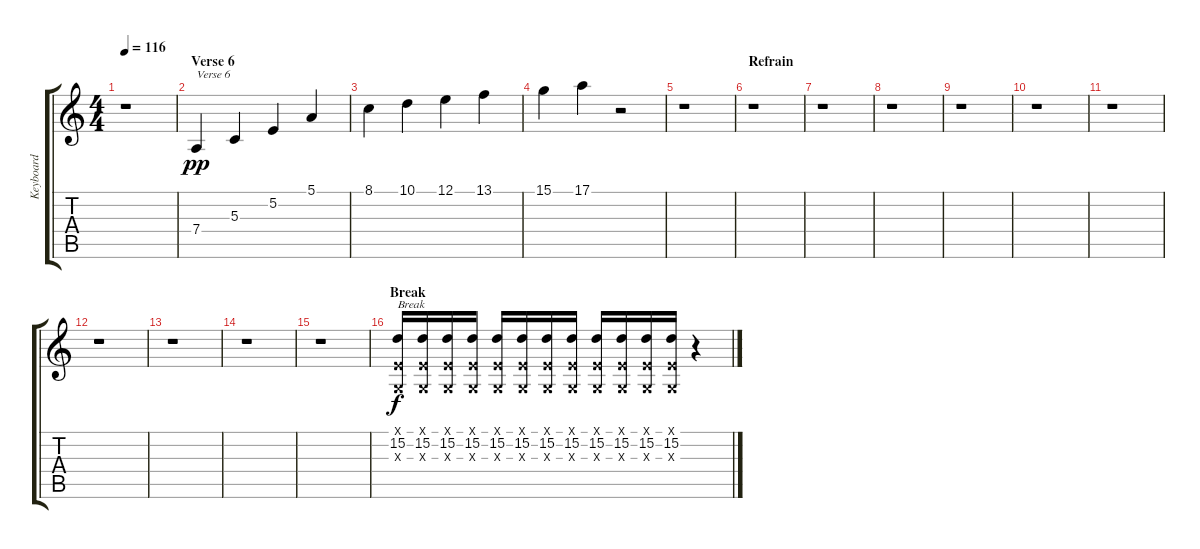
\track ("Keyboard" "Keyboard") {instrument reedorgan}
\staff {score tabs}
\tuning (E4 B3 G3 D3 A2 E2) {hide}
\ts (4 4)
\tempo 116
\clef g2
\ks c
r.1{dy f} |
\section ("" "Verse 6")
7.4.4{txt "Verse 6" dy pp} 5.3.4 5.2.4 5.1.4 |
8.1.4 10.1.4 12.1.4 13.1.4 |
15.1.4 17.1.4 r.2 |
r.1 |
\section ("" "Refrain")
r.1 |
r.1 |
r.1 |
r.1 |
r.1 |
r.1 |
r.1 |
r.1 |
r.1 |
r.1 |
\section ("" "Break")
(0.1{x} 15.2 0.3{x}).16{txt "Break" dy f} (0.1{x} 15.2 0.3{x}).16 (0.1{x} 15.2 0.3{x}).16 (0.1{x} 15.2 0.3{x}).16 (0.1{x} 15.2 0.3{x}).16 (0.1{x} 15.2 0.3{x}).16 (0.1{x} 15.2 0.3{x}).16 (0.1{x} 15.2 0.3{x}).16 (0.1{x} 15.2 0.3{x}).16 (0.1{x} 15.2 0.3{x}).16 (0.1{x} 15.2 0.3{x}).16 (0.1{x} 15.2 0.3{x}).16 r.4
